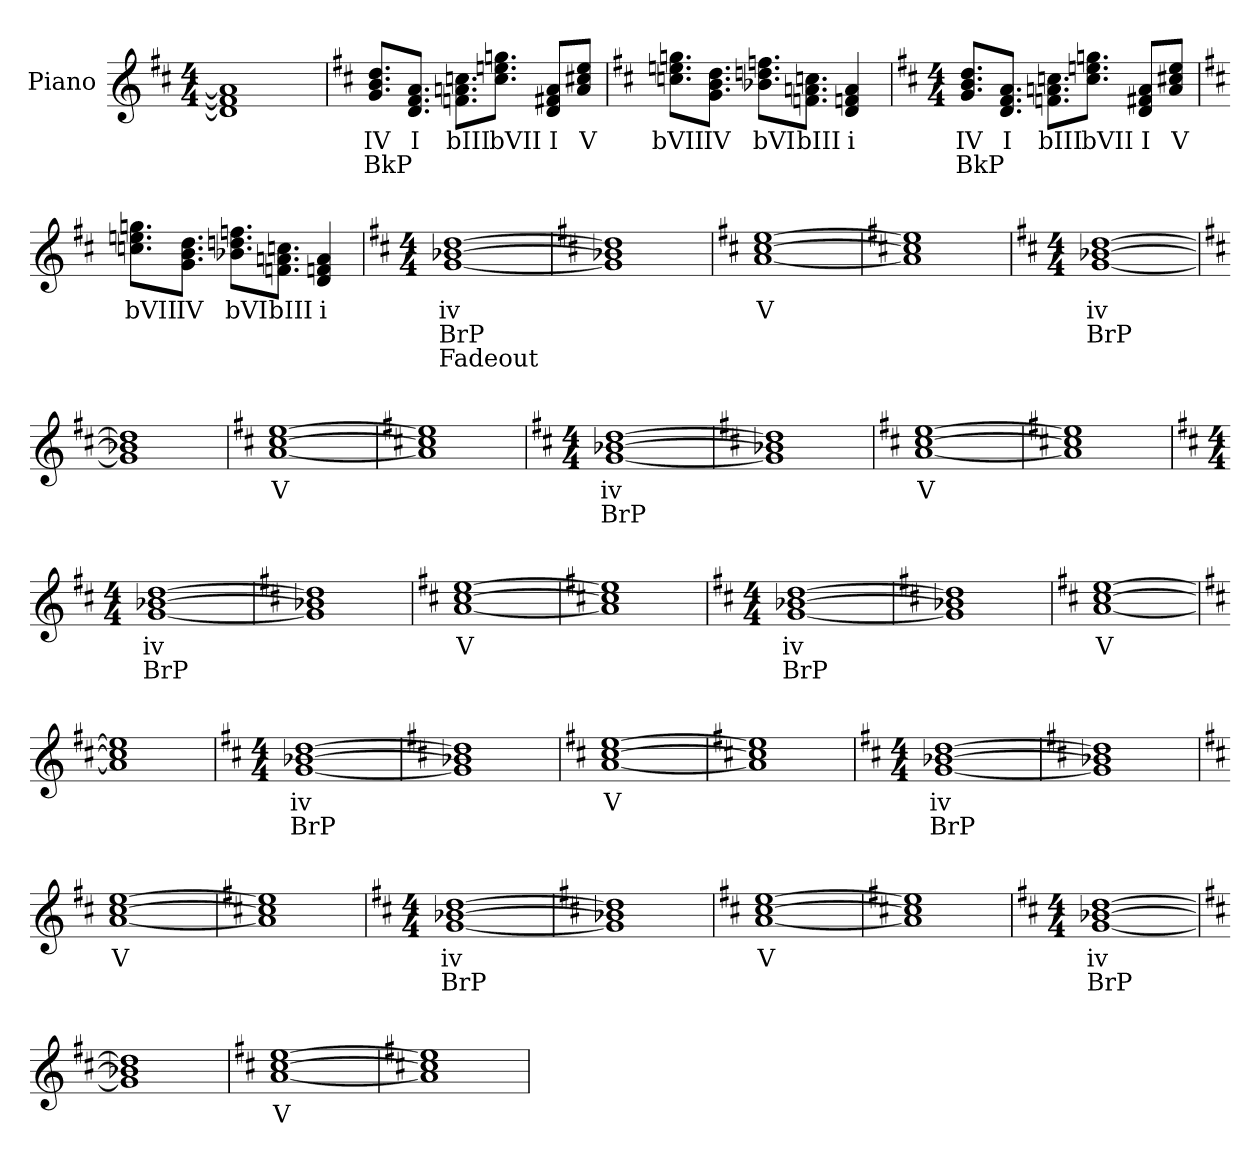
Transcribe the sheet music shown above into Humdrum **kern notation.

**kern	**text	**text	**text
*part1	*part1	*part1	*part1
*staff1	*staff1	*staff1	*staff1
*I"Piano	*	*	*
*I'Pno	*	*	*
*k[f#c#]	*	*	*
*D:	*	*	*
*M4/4	*	*	*
=	=	=	=
1d] 1f#] 1a]	.	.	.
=	=	=	=
*k[f#c#]	*	*	*
*D:	*	*	*
8.g 8.b 8.ddL	IV	BkP	.
8.d 8.f# 8.aJ	I	.	.
8.fn 8.an 8.ccnL	bIII	.	.
8.cc 8.een 8.ggnJ	bVII	.	.
8d 8f#X 8aL	I	.	.
8a 8cc#X 8eeJ	V	.	.
=	=	=	=
*k[f#c#]	*	*	*
*D:	*	*	*
8.ccn 8.een 8.ggnL	bVII	.	.
8.g 8.b 8.ddJ	IV	.	.
8.b-X 8.ddn 8.ffnL	bVI	.	.
8.fn 8.an 8.ccnJ	bIII	.	.
4d 4fn 4a	i	.	.
=	=	=	=
*k[f#c#]	*	*	*
*D:	*	*	*
*M4/4	*	*	*
8.g 8.b 8.ddL	IV	BkP	.
8.d 8.f# 8.aJ	I	.	.
8.fn 8.an 8.ccnL	bIII	.	.
8.cc 8.een 8.ggnJ	bVII	.	.
8d 8f#X 8aL	I	.	.
8a 8cc#X 8eeJ	V	.	.
=	=	=	=
*k[f#c#]	*	*	*
*D:	*	*	*
8.ccn 8.een 8.ggnL	bVII	.	.
8.g 8.b 8.ddJ	IV	.	.
8.b-X 8.ddn 8.ffnL	bVI	.	.
8.fn 8.an 8.ccnJ	bIII	.	.
4d 4fn 4a	i	.	.
=	=	=	=
*k[f#c#]	*	*	*
*D:	*	*	*
*M4/4	*	*	*
[1g [1b-X [1dd	iv	BrP	Fadeout
=	=	=	=
*k[f#c#]	*	*	*
*D:	*	*	*
1g] 1b-X] 1dd]	.	.	.
=	=	=	=
*k[f#c#]	*	*	*
*D:	*	*	*
[1a [1cc# [1ee	V	.	.
=	=	=	=
*k[f#c#]	*	*	*
*D:	*	*	*
1a] 1cc#] 1ee]	.	.	.
=	=	=	=
*k[f#c#]	*	*	*
*D:	*	*	*
*M4/4	*	*	*
[1g [1b-X [1dd	iv	BrP	.
=	=	=	=
*k[f#c#]	*	*	*
*D:	*	*	*
1g] 1b-X] 1dd]	.	.	.
=	=	=	=
*k[f#c#]	*	*	*
*D:	*	*	*
[1a [1cc# [1ee	V	.	.
=	=	=	=
*k[f#c#]	*	*	*
*D:	*	*	*
1a] 1cc#] 1ee]	.	.	.
=	=	=	=
*k[f#c#]	*	*	*
*D:	*	*	*
*M4/4	*	*	*
[1g [1b-X [1dd	iv	BrP	.
=	=	=	=
*k[f#c#]	*	*	*
*D:	*	*	*
1g] 1b-X] 1dd]	.	.	.
=	=	=	=
*k[f#c#]	*	*	*
*D:	*	*	*
[1a [1cc# [1ee	V	.	.
=	=	=	=
*k[f#c#]	*	*	*
*D:	*	*	*
1a] 1cc#] 1ee]	.	.	.
=	=	=	=
*k[f#c#]	*	*	*
*D:	*	*	*
*M4/4	*	*	*
[1g [1b-X [1dd	iv	BrP	.
=	=	=	=
*k[f#c#]	*	*	*
*D:	*	*	*
1g] 1b-X] 1dd]	.	.	.
=	=	=	=
*k[f#c#]	*	*	*
*D:	*	*	*
[1a [1cc# [1ee	V	.	.
=	=	=	=
*k[f#c#]	*	*	*
*D:	*	*	*
1a] 1cc#] 1ee]	.	.	.
=	=	=	=
*k[f#c#]	*	*	*
*D:	*	*	*
*M4/4	*	*	*
[1g [1b-X [1dd	iv	BrP	.
=	=	=	=
*k[f#c#]	*	*	*
*D:	*	*	*
1g] 1b-X] 1dd]	.	.	.
=	=	=	=
*k[f#c#]	*	*	*
*D:	*	*	*
[1a [1cc# [1ee	V	.	.
=	=	=	=
*k[f#c#]	*	*	*
*D:	*	*	*
1a] 1cc#] 1ee]	.	.	.
=	=	=	=
*k[f#c#]	*	*	*
*D:	*	*	*
*M4/4	*	*	*
[1g [1b-X [1dd	iv	BrP	.
=	=	=	=
*k[f#c#]	*	*	*
*D:	*	*	*
1g] 1b-X] 1dd]	.	.	.
=	=	=	=
*k[f#c#]	*	*	*
*D:	*	*	*
[1a [1cc# [1ee	V	.	.
=	=	=	=
*k[f#c#]	*	*	*
*D:	*	*	*
1a] 1cc#] 1ee]	.	.	.
=	=	=	=
*k[f#c#]	*	*	*
*D:	*	*	*
*M4/4	*	*	*
[1g [1b-X [1dd	iv	BrP	.
=	=	=	=
*k[f#c#]	*	*	*
*D:	*	*	*
1g] 1b-X] 1dd]	.	.	.
=	=	=	=
*k[f#c#]	*	*	*
*D:	*	*	*
[1a [1cc# [1ee	V	.	.
=	=	=	=
*k[f#c#]	*	*	*
*D:	*	*	*
1a] 1cc#] 1ee]	.	.	.
=	=	=	=
*k[f#c#]	*	*	*
*D:	*	*	*
*M4/4	*	*	*
[1g [1b-X [1dd	iv	BrP	.
=	=	=	=
*k[f#c#]	*	*	*
*D:	*	*	*
1g] 1b-X] 1dd]	.	.	.
=	=	=	=
*k[f#c#]	*	*	*
*D:	*	*	*
[1a [1cc# [1ee	V	.	.
=	=	=	=
*k[f#c#]	*	*	*
*D:	*	*	*
1a] 1cc#] 1ee]	.	.	.
=	=	=	=
*k[f#c#]	*	*	*
*D:	*	*	*
*M4/4	*	*	*
[1g [1b-X [1dd	iv	BrP	.
=	=	=	=
*k[f#c#]	*	*	*
*D:	*	*	*
1g] 1b-X] 1dd]	.	.	.
=	=	=	=
*k[f#c#]	*	*	*
*D:	*	*	*
[1a [1cc# [1ee	V	.	.
=	=	=	=
*k[f#c#]	*	*	*
*D:	*	*	*
1a] 1cc#] 1ee]	.	.	.
=	=	=	=
*-	*-	*-	*-
